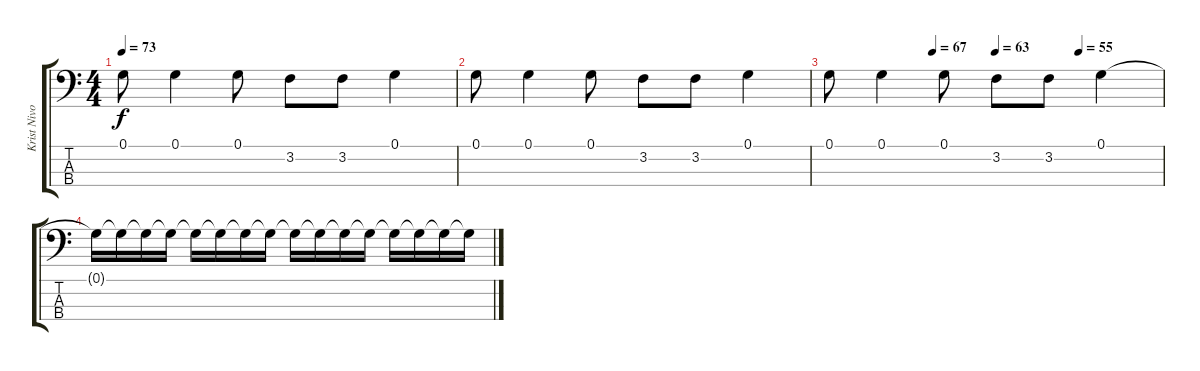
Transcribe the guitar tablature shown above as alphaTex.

\track ("Krist Nivoselic (Nirvana)" "Krist Nivo") {instrument acousticbass}
\staff {score tabs}
\tuning (G2 D2 A1 E1) {hide}
\ts (4 4)
\tempo 73
\clef f4
\ks c
0.1.8{dy f} 0.1.4 0.1.8 3.2.8 3.2.8 0.1.4 |
0.1.8 0.1.4 0.1.8 3.2.8 3.2.8 0.1.4 |
\tempo (67 0.3125)
\tempo (63 0.5)
\tempo (55 0.75)
0.1.8 0.1.4 0.1.8 3.2.8 3.2.8 0.1.4 |
0.1{t}.16{volume 15} 0.1{t}.16{volume 14} 0.1{t}.16{volume 13} 0.1{t}.16{volume 12} 0.1{t}.16{volume 11} 0.1{t}.16{volume 10} 0.1{t}.16{volume 9} 0.1{t}.16{volume 8} 0.1{t}.16{volume 7} 0.1{t}.16{volume 6} 0.1{t}.16{volume 5} 0.1{t}.16{volume 4} 0.1{t}.16{volume 3} 0.1{t}.16{volume 2} 0.1{t}.16{volume 1} 0.1{t}.16{volume 0}
